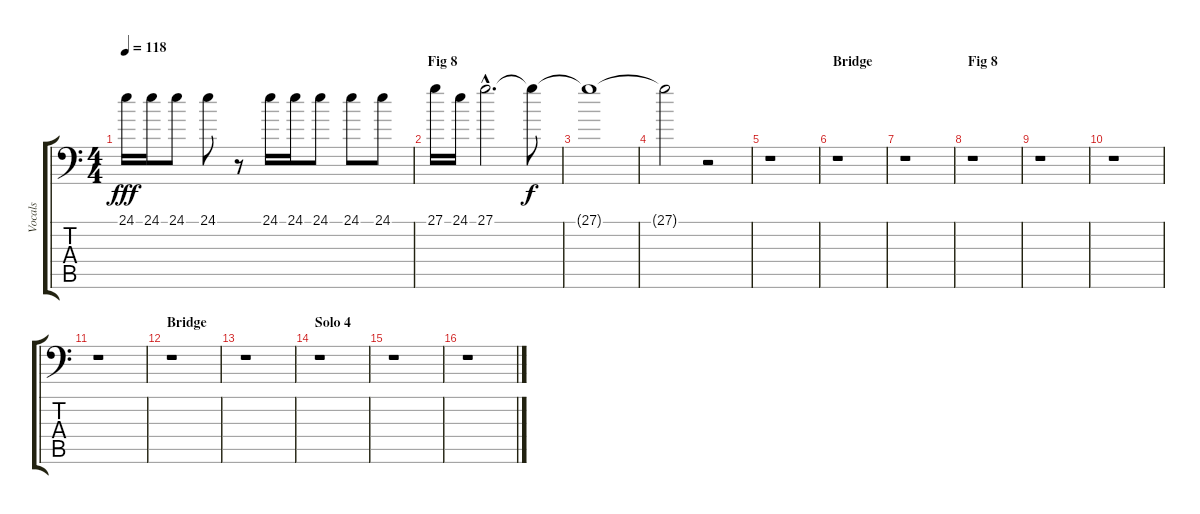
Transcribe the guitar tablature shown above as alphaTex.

\track ("Vocals" "Vocals") {instrument choiraahs}
\staff {score tabs}
\tuning (E3 B2 G2 D2 A1 E1) {hide}
\ts (4 4)
\tempo 118
\clef f4
\ks c
24.1.16{dy fff} 24.1.16 24.1.8 24.1.8 r.8 24.1.16 24.1.16 24.1.8 24.1.8 24.1.8 |
\section ("" "Fig 8")
27.1.16 24.1.16 27.1{hac}.2{d} 27.1{t}.8{dy f} |
27.1{t}.1 |
27.1{t}.2 r.2 |
r.1 |
\section ("" "Bridge")
r.1 |
r.1 |
\section ("" "Fig 8")
r.1 |
r.1 |
r.1 |
r.1 |
\section ("" "Bridge")
r.1 |
r.1 |
\section ("" "Solo 4")
r.1 |
r.1 |
r.1
